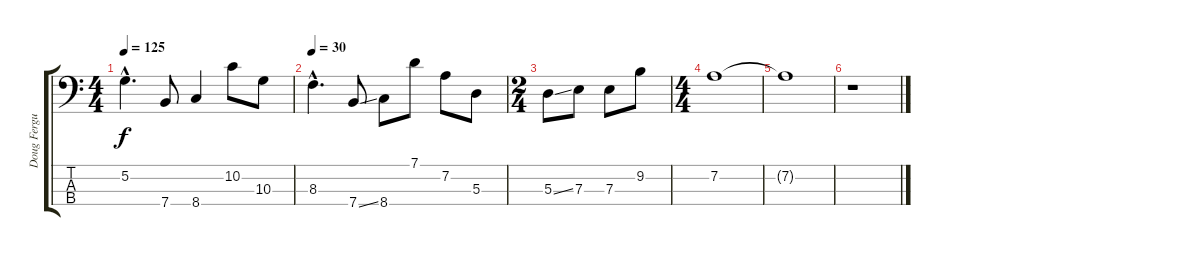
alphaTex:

\track ("Doug Ferguson" "Doug Fergu") {instrument electricbassfinger}
\staff {score tabs}
\tuning (G2 D2 A1 E1) {hide}
\ts (4 4)
\tempo 125
\clef f4
\ks c
5.2{hac}.4{d dy f} 7.4.8 8.4.4 10.2.8 10.3.8 |
\tempo 30
8.3{hac}.4{d} 7.4{ss}.8 8.4.8 7.1.8 7.2.8 5.3.8 |
\ts (2 4)
5.3{ss}.8 7.3.8 7.3.8 9.2.8 |
\ts (4 4)
7.2.1 |
7.2{t}.1{volume 0} |
r.1
